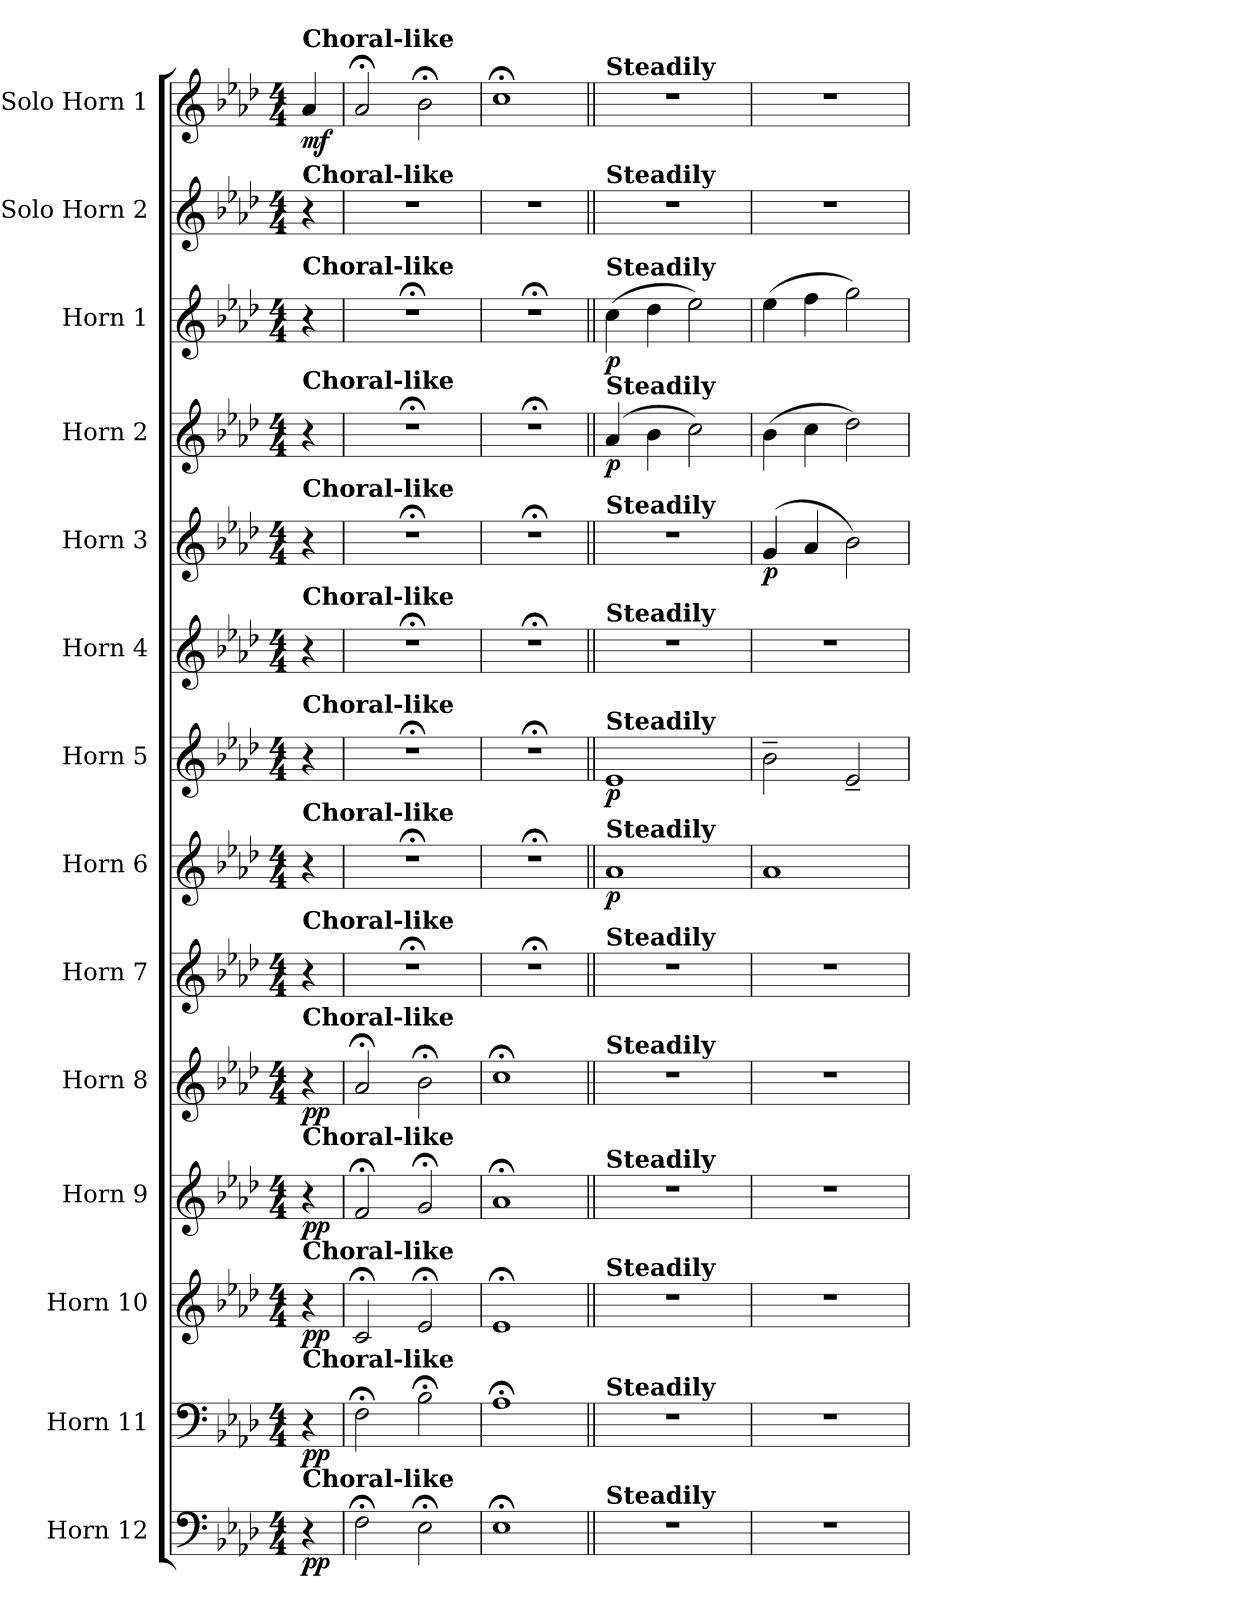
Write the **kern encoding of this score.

**kern	**dynam	**kern	**dynam	**kern	**dynam	**kern	**dynam	**kern	**dynam	**kern	**kern	**dynam	**kern	**dynam	**kern	**kern	**dynam	**kern	**dynam	**kern	**dynam	**kern	**kern	**dynam
*part14	*part14	*part13	*part13	*part12	*part12	*part11	*part11	*part10	*part10	*part9	*part8	*part8	*part7	*part7	*part6	*part5	*part5	*part4	*part4	*part3	*part3	*part2	*part1	*part1
*staff14	*staff14	*staff13	*staff13	*staff12	*staff12	*staff11	*staff11	*staff10	*staff10	*staff9	*staff8	*staff8	*staff7	*staff7	*staff6	*staff5	*staff5	*staff4	*staff4	*staff3	*staff3	*staff2	*staff1	*staff1
*I"Horn 12	*	*I"Horn 11	*	*I"Horn 10	*	*I"Horn 9	*	*I"Horn 8	*	*I"Horn 7	*I"Horn 6	*	*I"Horn 5	*	*I"Horn 4	*I"Horn 3	*	*I"Horn 2	*	*I"Horn 1	*	*I"Solo Horn 2	*I"Solo Horn 1	*
*I'Hn. 12	*	*I'Hn. 11	*	*I'Hn. 10	*	*I'Hn. 9	*	*I'Hn. 8	*	*I'Hn. 7	*I'Hn. 6	*	*I'Hn. 5	*	*I'Hn. 4	*I'Hn. 3	*	*I'Hn. 2	*	*I'Hn. 1	*	*I'S. Horn 2	*I'S. Horn 1	*
*clefF4	*	*clefF4	*	*clefG2	*	*clefG2	*	*clefG2	*	*clefG2	*clefG2	*	*clefG2	*	*clefG2	*clefG2	*	*clefG2	*	*clefG2	*	*clefG2	*clefG2	*
*ITrd4c7	*	*ITrd4c7	*	*ITrd4c7	*	*ITrd4c7	*	*ITrd4c7	*	*ITrd4c7	*ITrd4c7	*	*ITrd4c7	*	*ITrd4c7	*ITrd4c7	*	*ITrd4c7	*	*ITrd4c7	*	*ITrd4c7	*ITrd4c7	*
*k[b-e-a-d-g-]	*	*k[b-e-a-d-g-]	*	*k[b-e-a-d-g-]	*	*k[b-e-a-d-g-]	*	*k[b-e-a-d-g-]	*	*k[b-e-a-d-g-]	*k[b-e-a-d-g-]	*	*k[b-e-a-d-g-]	*	*k[b-e-a-d-g-]	*k[b-e-a-d-g-]	*	*k[b-e-a-d-g-]	*	*k[b-e-a-d-g-]	*	*k[b-e-a-d-g-]	*k[b-e-a-d-g-]	*
*M4/4	*	*M4/4	*	*M4/4	*	*M4/4	*	*M4/4	*	*M4/4	*M4/4	*	*M4/4	*	*M4/4	*M4/4	*	*M4/4	*	*M4/4	*	*M4/4	*M4/4	*
=	=	=	=	=	=	=	=	=	=	=	=	=	=	=	=	=	=	=	=	=	=	=	=	=
!	!	!	!	!	!	!	!	!	!	!	!	!	!	!	!	!	!	!	!	!	!	!	!LO:TX:a:B:t=Choral-like	!
!	!	!	!	!	!	!	!	!	!	!	!	!	!	!	!	!	!	!	!	!	!	!LO:TX:a:B:t=Choral-like	!	!
!	!	!	!	!	!	!	!	!	!	!	!	!	!	!	!	!	!	!	!	!LO:TX:a:B:t=Choral-like	!	!	!	!
!	!	!	!	!	!	!	!	!	!	!	!	!	!	!	!	!	!	!LO:TX:a:B:t=Choral-like	!	!	!	!	!	!
!	!	!	!	!	!	!	!	!	!	!	!	!	!	!	!	!LO:TX:a:B:t=Choral-like	!	!	!	!	!	!	!	!
!	!	!	!	!	!	!	!	!	!	!	!	!	!	!	!LO:TX:a:B:t=Choral-like	!	!	!	!	!	!	!	!	!
!	!	!	!	!	!	!	!	!	!	!	!	!	!LO:TX:a:B:t=Choral-like	!	!	!	!	!	!	!	!	!	!	!
!	!	!	!	!	!	!	!	!	!	!	!LO:TX:a:B:t=Choral-like	!	!	!	!	!	!	!	!	!	!	!	!	!
!	!	!	!	!	!	!	!	!	!	!LO:TX:a:B:t=Choral-like	!	!	!	!	!	!	!	!	!	!	!	!	!	!
!	!	!	!	!	!	!	!	!LO:TX:a:B:t=Choral-like	!	!	!	!	!	!	!	!	!	!	!	!	!	!	!	!
!	!	!	!	!	!	!LO:TX:a:B:t=Choral-like	!	!	!	!	!	!	!	!	!	!	!	!	!	!	!	!	!	!
!	!	!	!	!LO:TX:a:B:t=Choral-like	!	!	!	!	!	!	!	!	!	!	!	!	!	!	!	!	!	!	!	!
!	!	!LO:TX:a:B:t=Choral-like	!	!	!	!	!	!	!	!	!	!	!	!	!	!	!	!	!	!	!	!	!	!
!LO:TX:a:B:t=Choral-like	!	!	!	!	!	!	!	!	!	!	!	!	!	!	!	!	!	!	!	!	!	!	!	!
!	!LO:DY:b	!	!LO:DY:b	!	!LO:DY:b	!	!LO:DY:b	!	!LO:DY:b	!	!	!	!	!	!	!	!	!	!	!	!	!	!	!LO:DY:b
4r	pp	4r	pp	4r	pp	4r	pp	4r	pp	4r	4r	.	4r	.	4r	4r	.	4r	.	4r	.	4r	4d-/	mf
=1	=1	=1	=1	=1	=1	=1	=1	=1	=1	=1	=1	=1	=1	=1	=1	=1	=1	=1	=1	=1	=1	=1	=1	=1
2BB-;\	.	2BB-;\	.	2F;/	.	2B-;/	.	2d-;/	.	1r;	1r;	.	1r;	.	1r;	1r;	.	1r;	.	1r;	.	1r	2d-;/	.
2AA-;\	.	2E-;\	.	2A-;/	.	2c;/	.	2e-;\	.	.	.	.	.	.	.	.	.	.	.	.	.	.	2e-;\	.
=2	=2	=2	=2	=2	=2	=2	=2	=2	=2	=2	=2	=2	=2	=2	=2	=2	=2	=2	=2	=2	=2	=2	=2	=2
1AA-;Z	.	1D-;Z	.	1A-;Z	.	1d-;Z	.	1f;Z	.	1r;	1r;	.	1r;	.	1r;	1r;	.	1r;	.	1r;	.	1r	1f;Z	.
=3||	=3||	=3||	=3||	=3||	=3||	=3||	=3||	=3||	=3||	=3||	=3||	=3||	=3||	=3||	=3||	=3||	=3||	=3||	=3||	=3||	=3||	=3||	=3||	=3||
!	!	!	!	!	!	!	!	!	!	!	!	!	!	!	!	!	!	!	!	!	!	!	!LO:TX:a:B:t=Steadily	!
!	!	!	!	!	!	!	!	!	!	!	!	!	!	!	!	!	!	!	!	!	!	!LO:TX:a:B:t=Steadily	!	!
!	!	!	!	!	!	!	!	!	!	!	!	!	!	!	!	!	!	!	!	!LO:TX:a:B:t=Steadily	!	!	!	!
!	!	!	!	!	!	!	!	!	!	!	!	!	!	!	!	!	!	!LO:TX:a:B:t=Steadily	!	!	!	!	!	!
!	!	!	!	!	!	!	!	!	!	!	!	!	!	!	!	!LO:TX:a:B:t=Steadily	!	!	!	!	!	!	!	!
!	!	!	!	!	!	!	!	!	!	!	!	!	!	!	!LO:TX:a:B:t=Steadily	!	!	!	!	!	!	!	!	!
!	!	!	!	!	!	!	!	!	!	!	!	!	!LO:TX:a:B:t=Steadily	!	!	!	!	!	!	!	!	!	!	!
!	!	!	!	!	!	!	!	!	!	!	!LO:TX:a:B:t=Steadily	!	!	!	!	!	!	!	!	!	!	!	!	!
!	!	!	!	!	!	!	!	!	!	!LO:TX:a:B:t=Steadily	!	!	!	!	!	!	!	!	!	!	!	!	!	!
!	!	!	!	!	!	!	!	!LO:TX:a:B:t=Steadily	!	!	!	!	!	!	!	!	!	!	!	!	!	!	!	!
!	!	!	!	!	!	!LO:TX:a:B:t=Steadily	!	!	!	!	!	!	!	!	!	!	!	!	!	!	!	!	!	!
!	!	!	!	!LO:TX:a:B:t=Steadily	!	!	!	!	!	!	!	!	!	!	!	!	!	!	!	!	!	!	!	!
!	!	!LO:TX:a:B:t=Steadily	!	!	!	!	!	!	!	!	!	!	!	!	!	!	!	!	!	!	!	!	!	!
!LO:TX:a:B:t=Steadily	!	!	!	!	!	!	!	!	!	!	!	!	!	!	!	!	!	!	!	!	!	!	!	!
!	!	!	!	!	!	!	!	!	!	!	!	!LO:DY:b	!	!LO:DY:b	!	!	!	!	!LO:DY:b	!	!LO:DY:b	!	!	!
1r	.	1r	.	1r	.	1r	.	1r	.	1r	1d-	p	1A-	p	1r	1r	.	(4d-/	p	(4f\	p	1r	1r	.
.	.	.	.	.	.	.	.	.	.	.	.	.	.	.	.	.	.	4e-\	.	4g-\	.	.	.	.
.	.	.	.	.	.	.	.	.	.	.	.	.	.	.	.	.	.	2f\)	.	2a-\)	.	.	.	.
=4	=4	=4	=4	=4	=4	=4	=4	=4	=4	=4	=4	=4	=4	=4	=4	=4	=4	=4	=4	=4	=4	=4	=4	=4
!	!	!	!	!	!	!	!	!	!	!	!	!	!	!	!	!	!LO:DY:b	!	!	!	!	!	!	!
1r	.	1r	.	1r	.	1r	.	1r	.	1r	1d-	.	2e-~\	.	1r	(4c/	p	(4e-\	.	(4a-\	.	1r	1r	.
.	.	.	.	.	.	.	.	.	.	.	.	.	.	.	.	4d-/	.	4f\	.	4b-\	.	.	.	.
.	.	.	.	.	.	.	.	.	.	.	.	.	2A-~/	.	.	2e-\)	.	2g-\)	.	2cc\)	.	.	.	.
=	=	=	=	=	=	=	=	=	=	=	=	=	=	=	=	=	=	=	=	=	=	=	=	=
*-	*-	*-	*-	*-	*-	*-	*-	*-	*-	*-	*-	*-	*-	*-	*-	*-	*-	*-	*-	*-	*-	*-	*-	*-
